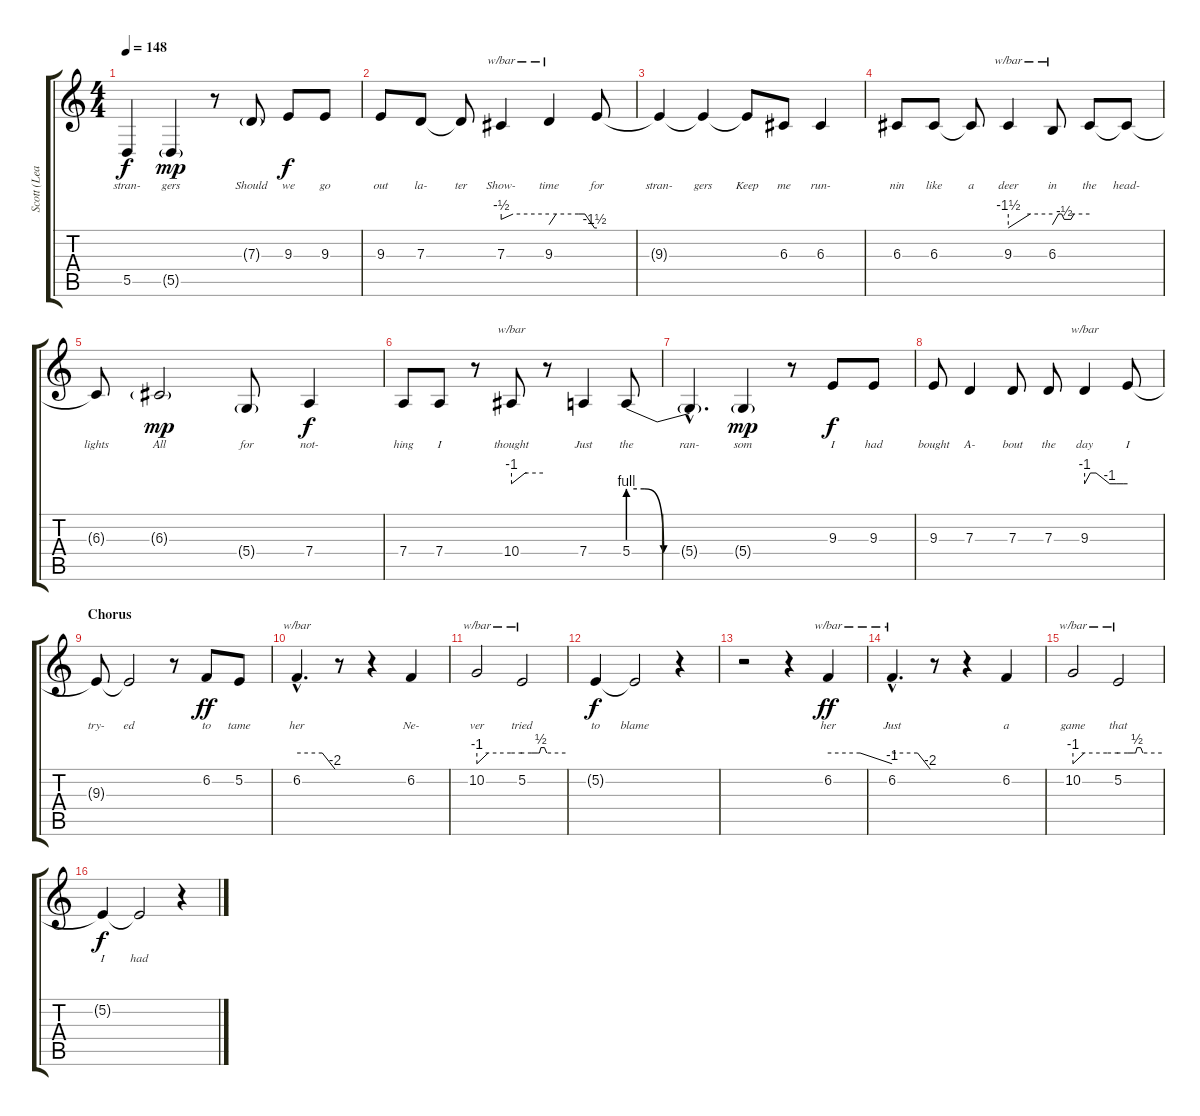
\track ("Scott (Lead Vocal)" "Scott (Lea") {instrument synthbrass1}
\staff {score tabs}
\tuning (E4 B3 G3 D3 A2 E2) {hide}
\ts (4 4)
\tempo 148
\clef g2
\ks c
5.5{t}.4{lyrics (0 "stran-") lyrics (1 "") lyrics (2 "") lyrics (3 "") lyrics (4 "") dy f} 5.5{g}.4{lyrics (0 "gers") lyrics (1 "") lyrics (2 "") lyrics (3 "") lyrics (4 "") dy mp} r.8 7.3{g}.8{lyrics (0 "Should") lyrics (1 "") lyrics (2 "") lyrics (3 "") lyrics (4 "")} 9.3.8{lyrics (0 "we") lyrics (1 "") lyrics (2 "") lyrics (3 "") lyrics (4 "") dy f} 9.3.8{lyrics (0 "go") lyrics (1 "") lyrics (2 "") lyrics (3 "") lyrics (4 "")} |
9.3.8{lyrics (0 "out") lyrics (1 "") lyrics (2 "") lyrics (3 "") lyrics (4 "")} 7.3.8{lyrics (0 "la-") lyrics (1 "") lyrics (2 "") lyrics (3 "") lyrics (4 "")} 7.3{t}.8{lyrics (0 "ter") lyrics (1 "") lyrics (2 "") lyrics (3 "") lyrics (4 "")} 7.3.4{tbe (custom default 0 -2 15 0 60 0) lyrics (0 "Show-") lyrics (1 "") lyrics (2 "") lyrics (3 "") lyrics (4 "")} 9.3.4{tbe (custom default 0 -4 9 0 37 0 45 0 57 -6 60 -6) lyrics (0 "time") lyrics (1 "") lyrics (2 "") lyrics (3 "") lyrics (4 "")} 9.3{t}.8{lyrics (0 "for") lyrics (1 "") lyrics (2 "") lyrics (3 "") lyrics (4 "")} |
9.3{t}.4{lyrics (0 "stran-") lyrics (1 "") lyrics (2 "") lyrics (3 "") lyrics (4 "")} 9.3{t}.4{lyrics (0 "gers") lyrics (1 "") lyrics (2 "") lyrics (3 "") lyrics (4 "")} 9.3{t}.8{lyrics (0 "Keep") lyrics (1 "") lyrics (2 "") lyrics (3 "") lyrics (4 "")} 6.3.8{lyrics (0 "me") lyrics (1 "") lyrics (2 "") lyrics (3 "") lyrics (4 "")} 6.3.4{lyrics (0 "run-") lyrics (1 "") lyrics (2 "") lyrics (3 "") lyrics (4 "")} |
6.3.8{lyrics (0 "nin") lyrics (1 "") lyrics (2 "") lyrics (3 "") lyrics (4 "")} 6.3.8{lyrics (0 "like") lyrics (1 "") lyrics (2 "") lyrics (3 "") lyrics (4 "")} 6.3{t}.8{lyrics (0 "a") lyrics (1 "") lyrics (2 "") lyrics (3 "") lyrics (4 "")} 9.3.4{tbe (custom default 0 -6 30 0 60 0) lyrics (0 "deer") lyrics (1 "") lyrics (2 "") lyrics (3 "") lyrics (4 "")} 6.3.8{tbe (custom default 0 -4 10 0 15 0 19 -2 30 -2 35 0 60 0) lyrics (0 "in") lyrics (1 "") lyrics (2 "") lyrics (3 "") lyrics (4 "")} 6.3{t}.8{lyrics (0 "the") lyrics (1 "") lyrics (2 "") lyrics (3 "") lyrics (4 "")} 6.3{t}.8{lyrics (0 "head-") lyrics (1 "") lyrics (2 "") lyrics (3 "") lyrics (4 "")} |
6.3{t}.8{lyrics (0 "lights") lyrics (1 "") lyrics (2 "") lyrics (3 "") lyrics (4 "")} 6.3{g}.2{lyrics (0 "All") lyrics (1 "") lyrics (2 "") lyrics (3 "") lyrics (4 "") dy mp} 5.4{g}.8{lyrics (0 "for") lyrics (1 "") lyrics (2 "") lyrics (3 "") lyrics (4 "")} 7.4.4{lyrics (0 "not-") lyrics (1 "") lyrics (2 "") lyrics (3 "") lyrics (4 "") dy f} |
7.4.8{lyrics (0 "hing") lyrics (1 "") lyrics (2 "") lyrics (3 "") lyrics (4 "")} 7.4.8{lyrics (0 "I") lyrics (1 "") lyrics (2 "") lyrics (3 "") lyrics (4 "")} r.8 10.4.8{tbe (custom default 0 -4 26 0 29 0 60 0) lyrics (0 "thought") lyrics (1 "") lyrics (2 "") lyrics (3 "") lyrics (4 "")} r.8 7.4.4{lyrics (0 "Just") lyrics (1 "") lyrics (2 "") lyrics (3 "") lyrics (4 "")} 5.4{be (custom 0 4 9 4 20 0 40 0 60 0)}.8{lyrics (0 "the") lyrics (1 "") lyrics (2 "") lyrics (3 "") lyrics (4 "")} |
5.4{hac t}.4{d lyrics (0 "ran-") lyrics (1 "") lyrics (2 "") lyrics (3 "") lyrics (4 "")} 5.4{g}.4{lyrics (0 "som") lyrics (1 "") lyrics (2 "") lyrics (3 "") lyrics (4 "") dy mp} r.8 9.3.8{lyrics (0 "I") lyrics (1 "") lyrics (2 "") lyrics (3 "") lyrics (4 "") dy f} 9.3.8{lyrics (0 "had") lyrics (1 "") lyrics (2 "") lyrics (3 "") lyrics (4 "")} |
9.3.8{lyrics (0 "bought") lyrics (1 "") lyrics (2 "") lyrics (3 "") lyrics (4 "")} 7.3.4{lyrics (0 "A-") lyrics (1 "") lyrics (2 "") lyrics (3 "") lyrics (4 "")} 7.3.8{lyrics (0 "bout") lyrics (1 "") lyrics (2 "") lyrics (3 "") lyrics (4 "")} 7.3.8{lyrics (0 "the") lyrics (1 "") lyrics (2 "") lyrics (3 "") lyrics (4 "")} 9.3.4{tbe (custom default 0 -4 8 0 16 0 35 -4 45 -4 54 -4 60 -4) lyrics (0 "day") lyrics (1 "") lyrics (2 "") lyrics (3 "") lyrics (4 "")} 9.3{t}.8{lyrics (0 "I") lyrics (1 "") lyrics (2 "") lyrics (3 "") lyrics (4 "")} |
\section ("" "Chorus")
9.3{t}.8{lyrics (0 "try-") lyrics (1 "") lyrics (2 "") lyrics (3 "") lyrics (4 "")} 9.3{t}.2{lyrics (0 "ed") lyrics (1 "") lyrics (2 "") lyrics (3 "") lyrics (4 "")} r.8 6.2.8{lyrics (0 "to") lyrics (1 "") lyrics (2 "") lyrics (3 "") lyrics (4 "") dy ff} 5.2.8{lyrics (0 "tame") lyrics (1 "") lyrics (2 "") lyrics (3 "") lyrics (4 "")} |
6.2{hac}.4{d tbe (custom default 0 0 40 0 60 -8) lyrics (0 "her") lyrics (1 "") lyrics (2 "") lyrics (3 "") lyrics (4 "")} r.8 r.4 6.2.4{lyrics (0 "Ne-") lyrics (1 "") lyrics (2 "") lyrics (3 "") lyrics (4 "")} |
10.2.2{tbe (custom default 0 -4 15 0 45 0 60 0) lyrics (0 "ver") lyrics (1 "") lyrics (2 "") lyrics (3 "") lyrics (4 "")} 5.2.2{tbe (custom default 0 0 13 0 21 0 24 0 26 2 31 2 34 0 60 0) lyrics (0 "tried") lyrics (1 "") lyrics (2 "") lyrics (3 "") lyrics (4 "")} |
5.2{t}.4{lyrics (0 "to") lyrics (1 "") lyrics (2 "") lyrics (3 "") lyrics (4 "") dy f} 5.2{t}.2{lyrics (0 "blame") lyrics (1 "") lyrics (2 "") lyrics (3 "") lyrics (4 "")} r.4 |
r.2 r.4 6.2.4{tbe (custom default 0 0 30 0 60 -4) lyrics (0 "her") lyrics (1 "") lyrics (2 "") lyrics (3 "") lyrics (4 "") dy ff} |
6.2{hac}.4{d tbe (custom default 0 0 40 0 60 -8) lyrics (0 "Just") lyrics (1 "") lyrics (2 "") lyrics (3 "") lyrics (4 "")} r.8 r.4 6.2.4{lyrics (0 "a") lyrics (1 "") lyrics (2 "") lyrics (3 "") lyrics (4 "")} |
10.2.2{tbe (custom default 0 -4 15 0 45 0 60 0) lyrics (0 "game") lyrics (1 "") lyrics (2 "") lyrics (3 "") lyrics (4 "")} 5.2.2{tbe (custom default 0 0 13 0 21 0 24 0 26 2 31 2 34 0 60 0) lyrics (0 "that") lyrics (1 "") lyrics (2 "") lyrics (3 "") lyrics (4 "")} |
5.2{t}.4{lyrics (0 "I") lyrics (1 "") lyrics (2 "") lyrics (3 "") lyrics (4 "") dy f} 5.2{t}.2{lyrics (0 "had") lyrics (1 "") lyrics (2 "") lyrics (3 "") lyrics (4 "")} r.4
